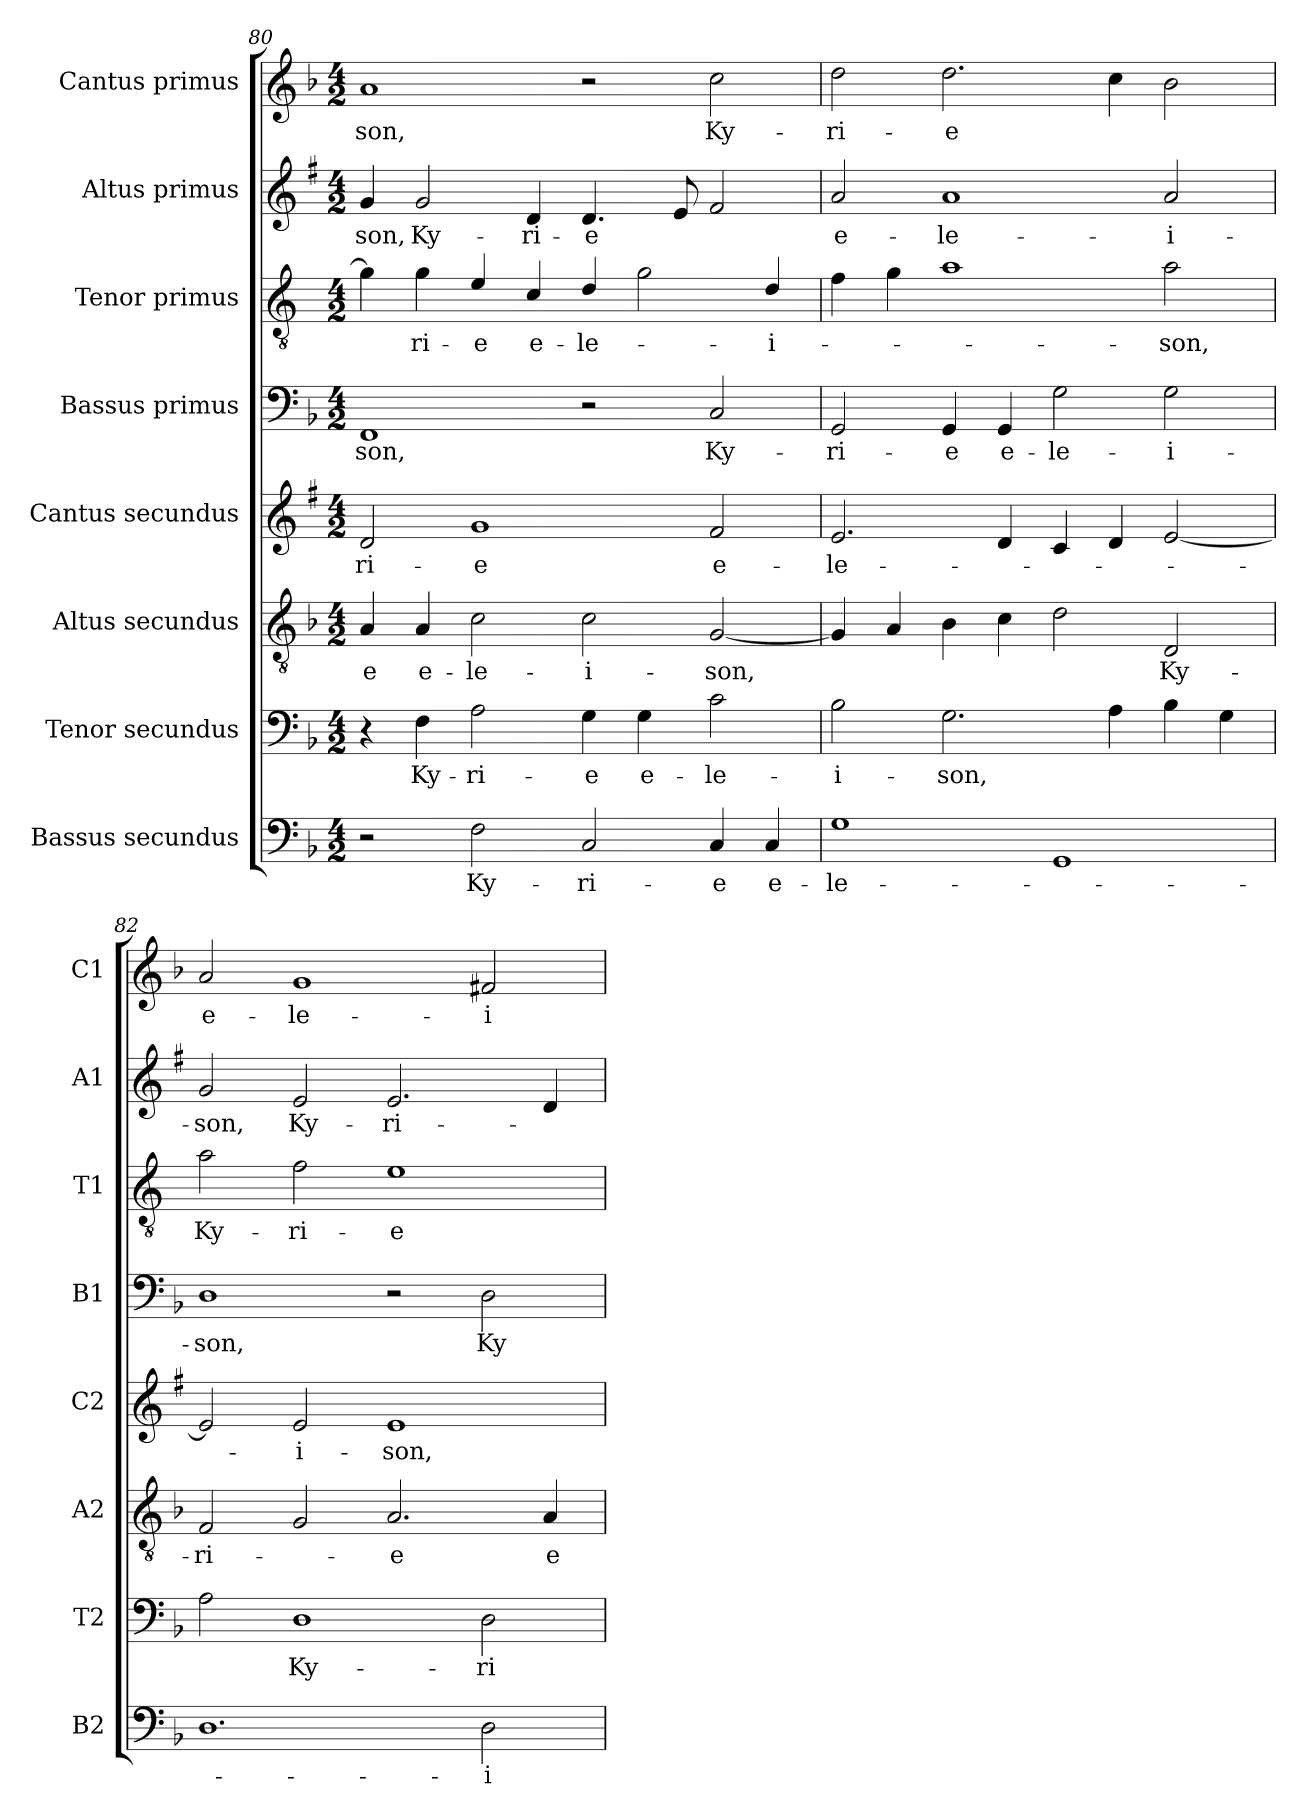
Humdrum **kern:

**kern	**text	**kern	**text	**kern	**text	**kern	**text	**kern	**text	**kern	**text	**kern	**text	**kern	**text
*part8	*part8	*part7	*part7	*part6	*part6	*part5	*part5	*part4	*part4	*part3	*part3	*part2	*part2	*part1	*part1
*staff8	*staff8	*staff7	*staff7	*staff6	*staff6	*staff5	*staff5	*staff4	*staff4	*staff3	*staff3	*staff2	*staff2	*staff1	*staff1
*I"Bassus secundus	*	*I"Tenor secundus	*	*I"Altus secundus	*	*I"Cantus secundus	*	*I"Bassus primus	*	*I"Tenor primus	*	*I"Altus primus	*	*I"Cantus primus	*
*I'B2	*	*I'T2	*	*I'A2	*	*I'C2	*	*I'B1	*	*I'T1	*	*I'A1	*	*I'C1	*
!!LO:PB:g=z
*clefF4	*	*clefF4	*	*clefGv2	*	*clefG2	*	*clefF4	*	*clefGv2	*	*clefG2	*	*clefG2	*
*	*	*	*	*	*	*ITrd1c2	*	*	*	*ITrd4c7	*	*ITrd1c2	*	*	*
*k[b-]	*	*k[b-]	*	*k[b-]	*	*k[b-]	*	*k[b-]	*	*k[b-]	*	*k[b-]	*	*k[b-]	*
*F:	*	*F:	*	*F:	*	*F:	*	*F:	*	*F:	*	*F:	*	*F:	*
*M4/2	*	*M4/2	*	*M4/2	*	*M4/2	*	*M4/2	*	*M4/2	*	*M4/2	*	*M4/2	*
=80	=80	=80	=80	=80	=80	=80	=80	=80	=80	=80	=80	=80	=80	=80	=80
!	!	!	!	!	!LO:LY:b	!	!LO:LY:b	!	!LO:LY:b	!	!	!	!LO:LY:b	!	!LO:LY:b
2r	.	4r	.	4A/	-e	2c/	-ri-	1FF	-son,	4c\]	.	4f/	-son,	1a	-son,
!	!	!	!LO:LY:b	!	!LO:LY:b	!	!	!	!	!	!LO:LY:b	!	!LO:LY:b	!	!
.	.	4F\	Ky-	4A/	e-	.	.	.	.	4c\	-ri-	2f/	Ky-	.	.
!	!LO:LY:b	!	!LO:LY:b	!	!LO:LY:b	!	!LO:LY:b	!	!	!	!LO:LY:b	!	!	!	!
2F\	Ky-	2A\	-ri-	2c\	-le-	1f	-e	.	.	4A/	-e	.	.	.	.
!	!	!	!	!	!	!	!	!	!	!	!LO:LY:b	!	!LO:LY:b	!	!
.	.	.	.	.	.	.	.	.	.	4F/	e-	4c/	-ri-	.	.
!	!LO:LY:b	!	!LO:LY:b	!	!LO:LY:b	!	!	!	!	!	!LO:LY:b	!	!LO:LY:b	!	!
2C/	-ri-	4G\	-e	2c\	-i-	.	.	2r	.	4G/	-le-	4.c/	-e	2r	.
!	!	!	!LO:LY:b	!	!	!	!	!	!	!	!	!	!	!	!
.	.	4G\	e-	.	.	.	.	.	.	2c\	.	.	.	.	.
.	.	.	.	.	.	.	.	.	.	.	.	8d/	.	.	.
!	!LO:LY:b	!	!LO:LY:b	!	!LO:LY:b	!	!LO:LY:b	!	!LO:LY:b	!	!	!	!	!	!LO:LY:b
4C/	-e	2c\	-le-	[2G/	-son,	2e/	e-	2C/	Ky-	.	.	2e/	.	2cc\	Ky-
!	!LO:LY:b	!	!	!	!	!	!	!	!	!	!LO:LY:b	!	!	!	!
4C/	e-	.	.	.	.	.	.	.	.	4G/	-i-	.	.	.	.
=81	=81	=81	=81	=81	=81	=81	=81	=81	=81	=81	=81	=81	=81	=81	=81
!	!LO:LY:b	!	!LO:LY:b	!	!	!	!LO:LY:b	!	!LO:LY:b	!	!	!	!LO:LY:b	!	!LO:LY:b
1G	-le-	2B-\	-i-	4G/]	.	2.d/	-le-	2GG/	-ri-	4B-\	.	2g/	e-	2dd\	-ri-
.	.	.	.	4A/	.	.	.	.	.	4c\	.	.	.	.	.
!	!	!	!LO:LY:b	!	!	!	!	!	!LO:LY:b	!	!	!	!LO:LY:b	!	!LO:LY:b
.	.	2.G\	-son,	4B-\	.	.	.	4GG/	-e	1d	.	1g	-le-	2.dd\	-e
!	!	!	!	!	!	!	!	!	!LO:LY:b	!	!	!	!	!	!
.	.	.	.	4c\	.	4c/	.	4GG/	e-	.	.	.	.	.	.
!	!	!	!	!	!	!	!	!	!LO:LY:b	!	!	!	!	!	!
1GG	.	.	.	2d\	.	4B-/	.	2G\	-le-	.	.	.	.	.	.
.	.	4A\	.	.	.	4c/	.	.	.	.	.	.	.	4cc\	.
!	!	!	!	!	!LO:LY:b	!	!	!	!LO:LY:b	!	!LO:LY:b	!	!LO:LY:b	!	!
.	.	4B-\	.	2D/	Ky-	[2d/	.	2G\	-i-	2d\	-son,	2g/	-i-	2b-\	.
.	.	4G\	.	.	.	.	.	.	.	.	.	.	.	.	.
=82	=82	=82	=82	=82	=82	=82	=82	=82	=82	=82	=82	=82	=82	=82	=82
!	!	!	!	!	!LO:LY:b	!	!	!	!LO:LY:b	!	!LO:LY:b	!	!LO:LY:b	!	!LO:LY:b
1.D	.	2A\	.	2F/	-ri-	2d/]	.	1D	-son,	2d\	Ky-	2f/	-son,	2a/	e-
!	!	!	!LO:LY:b	!	!	!	!LO:LY:b	!	!	!	!LO:LY:b	!	!LO:LY:b	!	!LO:LY:b
.	.	1D	Ky-	2G/	.	2d/	-i-	.	.	2B-\	-ri-	2d/	Ky-	1g	-le-
!	!	!	!	!	!LO:LY:b	!	!LO:LY:b	!	!	!	!LO:LY:b	!	!LO:LY:b	!	!
.	.	.	.	2.A/	-e	1d	-son,	2r	.	1A	-e	2.d/	-ri-	.	.
!	!LO:LY:b	!	!LO:LY:b	!	!	!	!	!	!LO:LY:b	!	!	!	!	!	!LO:LY:b
2D\	-i-	2D\	-ri-	.	.	.	.	2D\	Ky-	.	.	.	.	2f#X/	-i-
!	!	!	!	!	!LO:LY:b	!	!	!	!	!	!	!	!	!	!
.	.	.	.	4A/	e-	.	.	.	.	.	.	4c/	.	.	.
=	=	=	=	=	=	=	=	=	=	=	=	=	=	=	=
*-	*-	*-	*-	*-	*-	*-	*-	*-	*-	*-	*-	*-	*-	*-	*-
